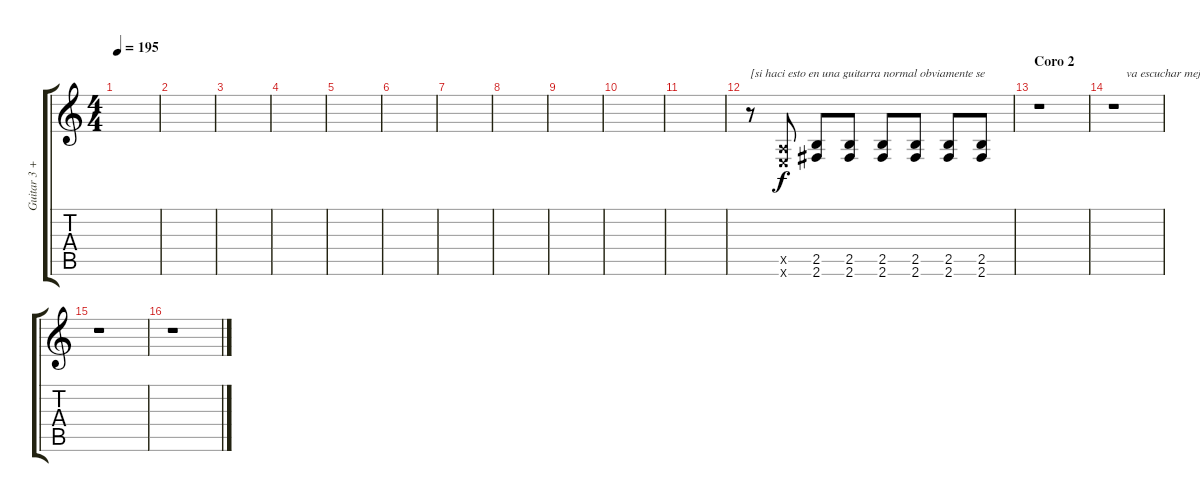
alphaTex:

\track ("Guitar 3 + Harmonicos" "Guitar 3 +") {instrument distortionguitar}
\staff {score tabs}
\tuning (E4 B3 G3 D3 A2 E2) {hide}
\ts (4 4)
\tempo 195
\clef g2
\ks c
|
|
|
|
|
|
|
|
|
|
|
r.8{txt "[si haci esto en una guitarra normal obviamente se"} (0.5{x} 0.6{x}).8 (2.5 2.6).8 (2.5 2.6).8 (2.5 2.6).8 (2.5 2.6).8 (2.5 2.6).8 (2.5 2.6).8 |
\section ("" "Coro 2")
r.1 |
r.1{txt "    va escuchar mejor]"} |
r.1 |
r.1
